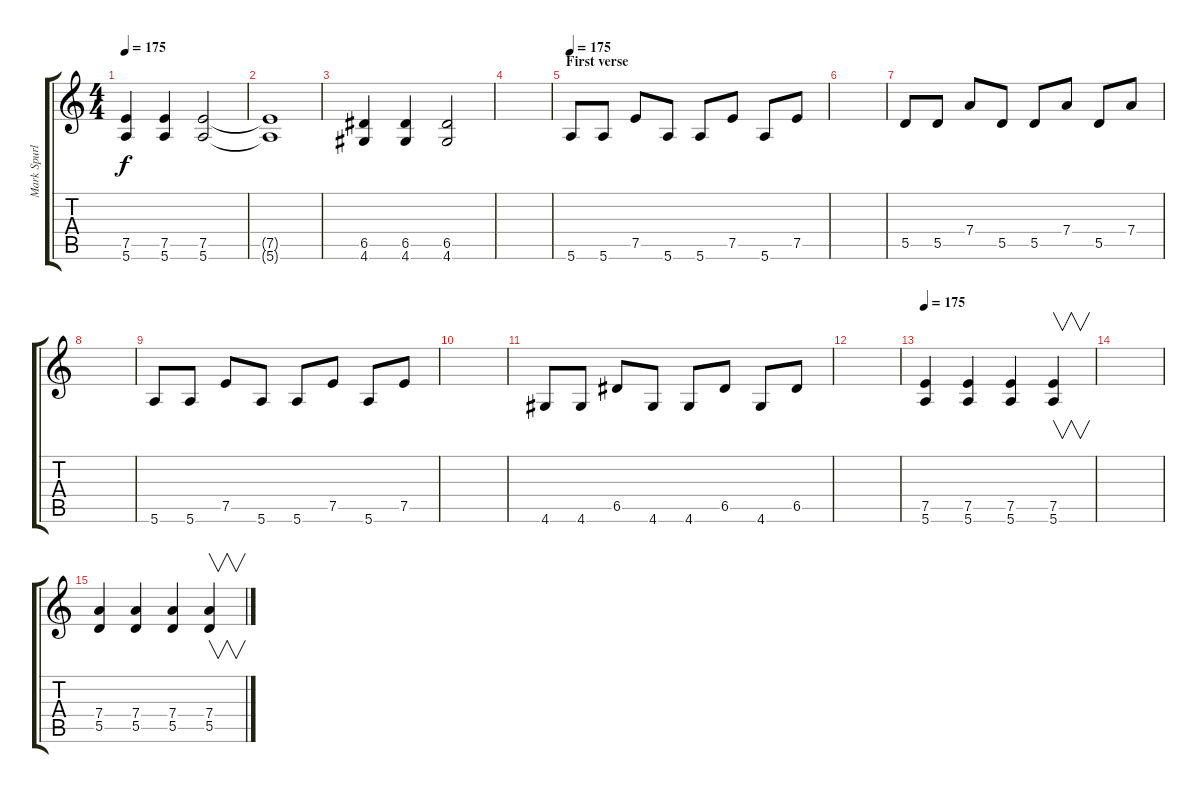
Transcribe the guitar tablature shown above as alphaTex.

\track ("Mark Spurlock" "Mark Spurl") {instrument distortionguitar}
\staff {score tabs}
\tuning (E4 B3 G3 D3 A2 E2) {hide}
\ts (4 4)
\tempo 175
\clef g2
\ks c
(7.5 5.6).4{dy f} (7.5 5.6).4 (7.5 5.6).2 |
(7.5{t} 5.6{t}).1 |
(6.5 4.6).4 (6.5 4.6).4 (6.5 4.6).2 |
|
\section ("" "First verse")
\tempo 175
5.6.8 5.6.8 7.5.8 5.6.8 5.6.8 7.5.8 5.6.8 7.5.8 |
|
5.5.8 5.5.8 7.4.8 5.5.8 5.5.8 7.4.8 5.5.8 7.4.8 |
|
5.6.8 5.6.8 7.5.8 5.6.8 5.6.8 7.5.8 5.6.8 7.5.8 |
|
4.6.8 4.6.8 6.5.8 4.6.8 4.6.8 6.5.8 4.6.8 6.5.8 |
|
\tempo 175
(7.5 5.6).4 (7.5 5.6).4 (7.5 5.6).4 (7.5 5.6).4{v} |
|
(7.4 5.5).4 (7.4 5.5).4 (7.4 5.5).4 (7.4 5.5).4{v}
